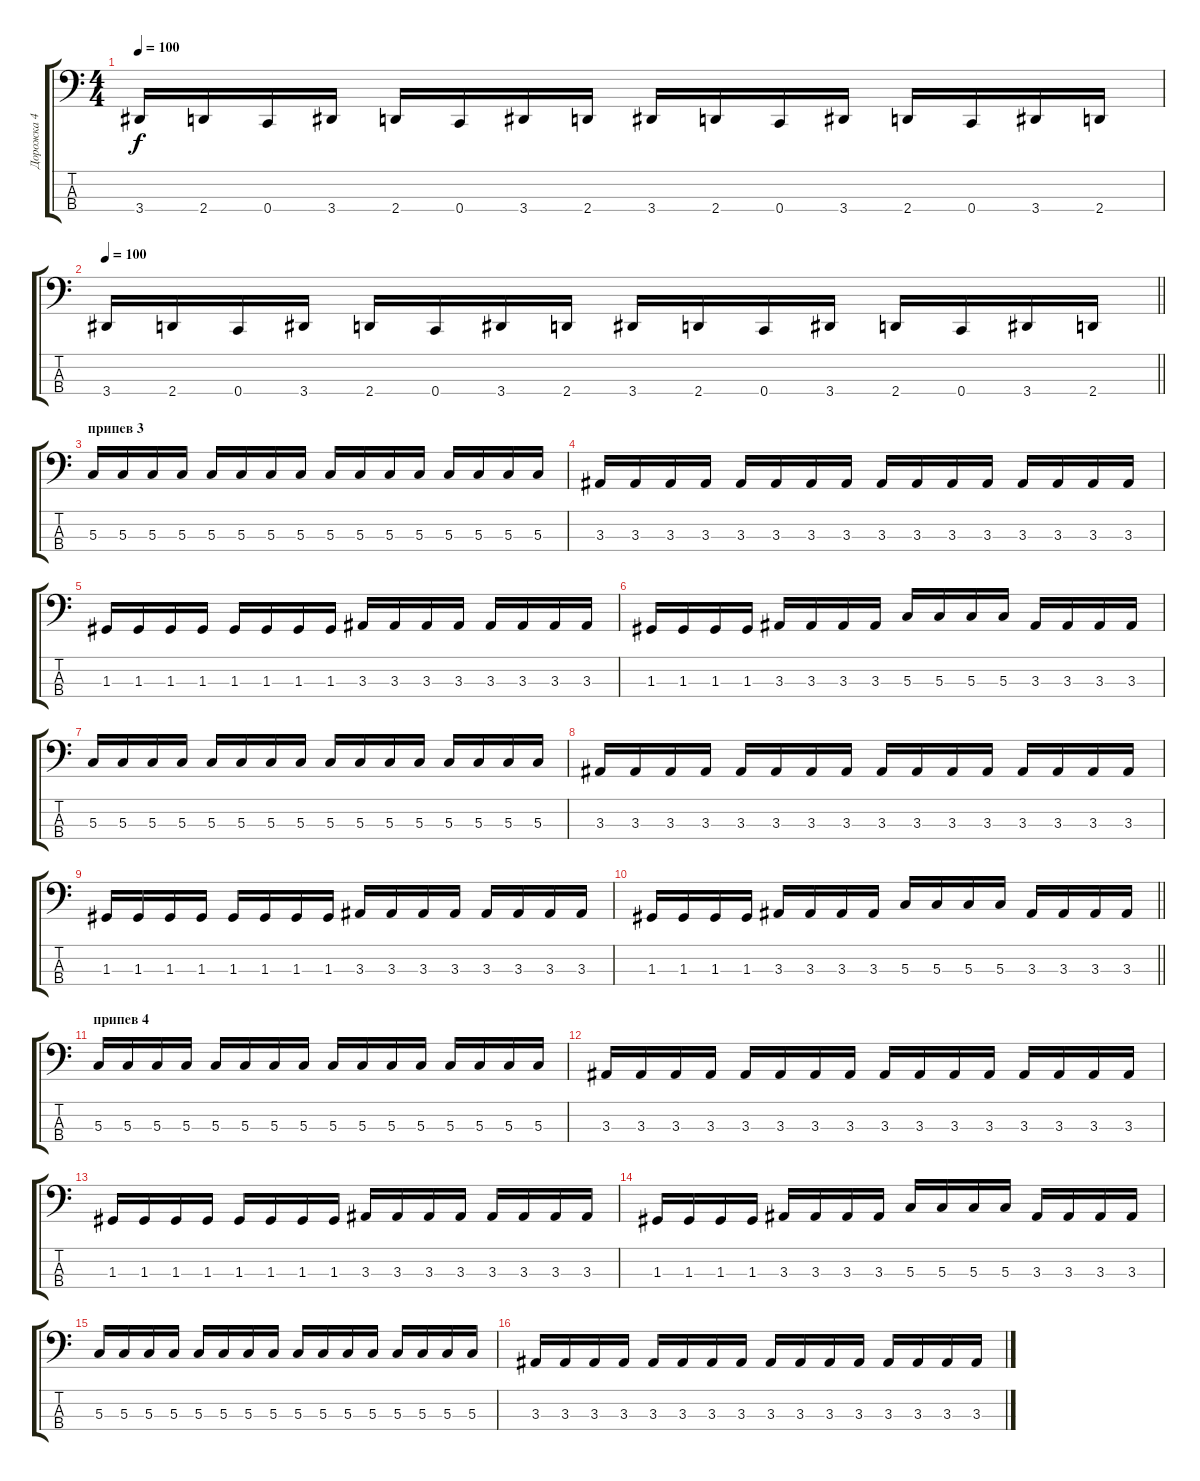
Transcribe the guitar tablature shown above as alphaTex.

\track ("Дорожка 4" "Дорожка 4") {instrument electricbassfinger}
\staff {score tabs}
\tuning (F2 C2 G1 C1) {hide}
\ts (4 4)
\tempo 100
\clef f4
\ks c
3.4.16{dy f} 2.4.16 0.4.16 3.4.16 2.4.16 0.4.16 3.4.16 2.4.16 3.4.16 2.4.16 0.4.16 3.4.16 2.4.16 0.4.16 3.4.16 2.4.16 |
\tempo 100
\barLineRight lightlight
3.4.16 2.4.16 0.4.16 3.4.16 2.4.16 0.4.16 3.4.16 2.4.16 3.4.16 2.4.16 0.4.16 3.4.16 2.4.16 0.4.16 3.4.16 2.4.16 |
\section ("" "припев 3")
5.3.16 5.3.16 5.3.16 5.3.16 5.3.16 5.3.16 5.3.16 5.3.16 5.3.16 5.3.16 5.3.16 5.3.16 5.3.16 5.3.16 5.3.16 5.3.16 |
3.3.16 3.3.16 3.3.16 3.3.16 3.3.16 3.3.16 3.3.16 3.3.16 3.3.16 3.3.16 3.3.16 3.3.16 3.3.16 3.3.16 3.3.16 3.3.16 |
1.3.16 1.3.16 1.3.16 1.3.16 1.3.16 1.3.16 1.3.16 1.3.16 3.3.16 3.3.16 3.3.16 3.3.16 3.3.16 3.3.16 3.3.16 3.3.16 |
1.3.16 1.3.16 1.3.16 1.3.16 3.3.16 3.3.16 3.3.16 3.3.16 5.3.16 5.3.16 5.3.16 5.3.16 3.3.16 3.3.16 3.3.16 3.3.16 |
5.3.16 5.3.16 5.3.16 5.3.16 5.3.16 5.3.16 5.3.16 5.3.16 5.3.16 5.3.16 5.3.16 5.3.16 5.3.16 5.3.16 5.3.16 5.3.16 |
3.3.16 3.3.16 3.3.16 3.3.16 3.3.16 3.3.16 3.3.16 3.3.16 3.3.16 3.3.16 3.3.16 3.3.16 3.3.16 3.3.16 3.3.16 3.3.16 |
1.3.16 1.3.16 1.3.16 1.3.16 1.3.16 1.3.16 1.3.16 1.3.16 3.3.16 3.3.16 3.3.16 3.3.16 3.3.16 3.3.16 3.3.16 3.3.16 |
\barLineRight lightlight
1.3.16 1.3.16 1.3.16 1.3.16 3.3.16 3.3.16 3.3.16 3.3.16 5.3.16 5.3.16 5.3.16 5.3.16 3.3.16 3.3.16 3.3.16 3.3.16 |
\section ("" "припев 4")
5.3.16 5.3.16 5.3.16 5.3.16 5.3.16 5.3.16 5.3.16 5.3.16 5.3.16 5.3.16 5.3.16 5.3.16 5.3.16 5.3.16 5.3.16 5.3.16 |
3.3.16 3.3.16 3.3.16 3.3.16 3.3.16 3.3.16 3.3.16 3.3.16 3.3.16 3.3.16 3.3.16 3.3.16 3.3.16 3.3.16 3.3.16 3.3.16 |
1.3.16 1.3.16 1.3.16 1.3.16 1.3.16 1.3.16 1.3.16 1.3.16 3.3.16 3.3.16 3.3.16 3.3.16 3.3.16 3.3.16 3.3.16 3.3.16 |
1.3.16 1.3.16 1.3.16 1.3.16 3.3.16 3.3.16 3.3.16 3.3.16 5.3.16 5.3.16 5.3.16 5.3.16 3.3.16 3.3.16 3.3.16 3.3.16 |
5.3.16 5.3.16 5.3.16 5.3.16 5.3.16 5.3.16 5.3.16 5.3.16 5.3.16 5.3.16 5.3.16 5.3.16 5.3.16 5.3.16 5.3.16 5.3.16 |
3.3.16 3.3.16 3.3.16 3.3.16 3.3.16 3.3.16 3.3.16 3.3.16 3.3.16 3.3.16 3.3.16 3.3.16 3.3.16 3.3.16 3.3.16 3.3.16
